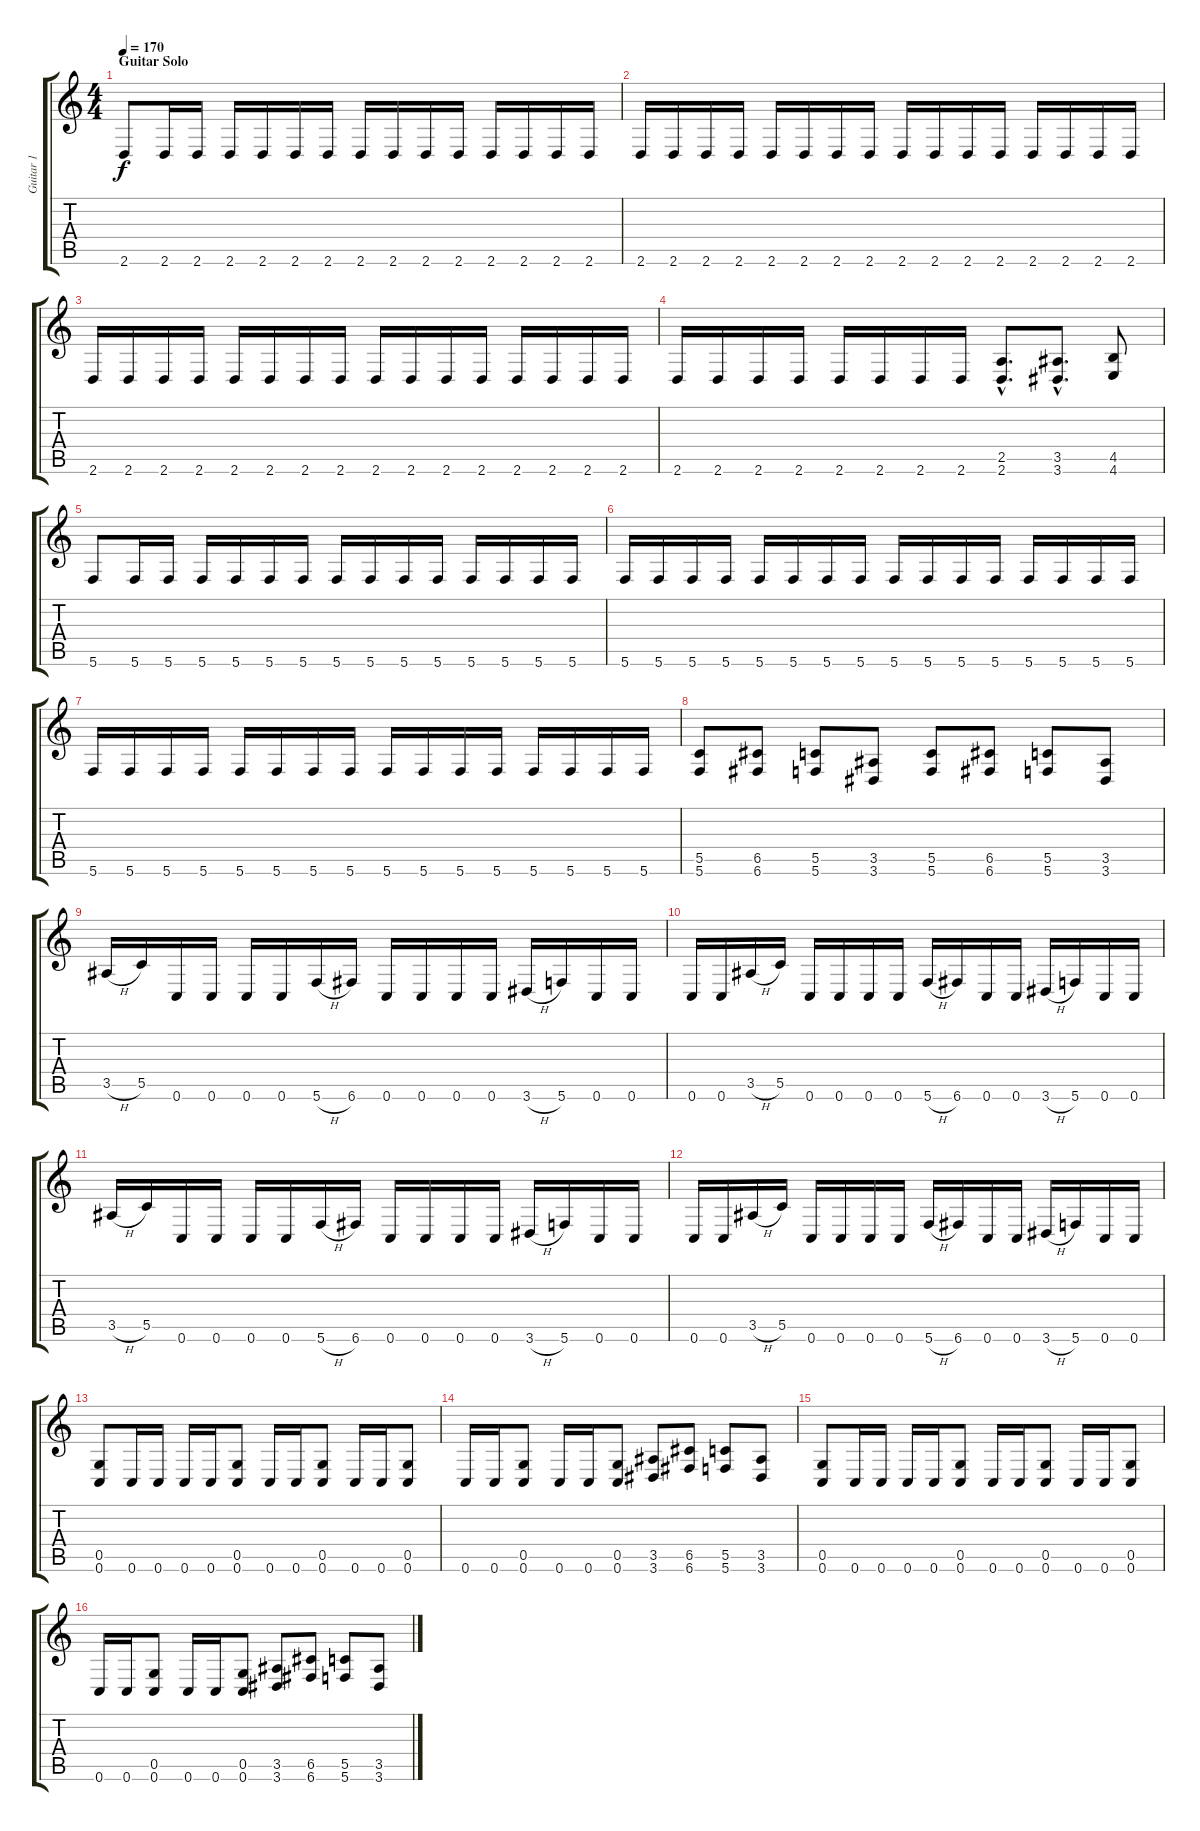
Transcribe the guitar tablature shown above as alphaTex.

\track ("Guitar 1" "Guitar 1") {instrument distortionguitar}
\staff {score tabs}
\tuning (D4 A3 F3 C3 G2 C2) {hide}
\ts (4 4)
\section ("" "Guitar Solo")
\tempo 170
\clef g2
\ks c
2.6.8{dy f} 2.6.16 2.6.16 2.6.16 2.6.16 2.6.16 2.6.16 2.6.16 2.6.16 2.6.16 2.6.16 2.6.16 2.6.16 2.6.16 2.6.16 |
2.6.16 2.6.16 2.6.16 2.6.16 2.6.16 2.6.16 2.6.16 2.6.16 2.6.16 2.6.16 2.6.16 2.6.16 2.6.16 2.6.16 2.6.16 2.6.16 |
2.6.16 2.6.16 2.6.16 2.6.16 2.6.16 2.6.16 2.6.16 2.6.16 2.6.16 2.6.16 2.6.16 2.6.16 2.6.16 2.6.16 2.6.16 2.6.16 |
2.6.16 2.6.16 2.6.16 2.6.16 2.6.16 2.6.16 2.6.16 2.6.16 (2.5{hac} 2.6{hac}).8{d} (3.5{hac} 3.6{hac}).8{d} (4.5 4.6).8 |
5.6.8 5.6.16 5.6.16 5.6.16 5.6.16 5.6.16 5.6.16 5.6.16 5.6.16 5.6.16 5.6.16 5.6.16 5.6.16 5.6.16 5.6.16 |
5.6.16 5.6.16 5.6.16 5.6.16 5.6.16 5.6.16 5.6.16 5.6.16 5.6.16 5.6.16 5.6.16 5.6.16 5.6.16 5.6.16 5.6.16 5.6.16 |
5.6.16 5.6.16 5.6.16 5.6.16 5.6.16 5.6.16 5.6.16 5.6.16 5.6.16 5.6.16 5.6.16 5.6.16 5.6.16 5.6.16 5.6.16 5.6.16 |
(5.5 5.6).8 (6.5 6.6).8 (5.5 5.6).8 (3.5 3.6).8 (5.5 5.6).8 (6.5 6.6).8 (5.5 5.6).8 (3.5 3.6).8 |
\section ("" "")
3.5{h}.16 5.5.16 0.6.16 0.6.16 0.6.16 0.6.16 5.6{h}.16 6.6.16 0.6.16 0.6.16 0.6.16 0.6.16 3.6{h}.16 5.6.16 0.6.16 0.6.16 |
0.6.16 0.6.16 3.5{h}.16 5.5.16 0.6.16 0.6.16 0.6.16 0.6.16 5.6{h}.16 6.6.16 0.6.16 0.6.16 3.6{h}.16 5.6.16 0.6.16 0.6.16 |
3.5{h}.16 5.5.16 0.6.16 0.6.16 0.6.16 0.6.16 5.6{h}.16 6.6.16 0.6.16 0.6.16 0.6.16 0.6.16 3.6{h}.16 5.6.16 0.6.16 0.6.16 |
0.6.16 0.6.16 3.5{h}.16 5.5.16 0.6.16 0.6.16 0.6.16 0.6.16 5.6{h}.16 6.6.16 0.6.16 0.6.16 3.6{h}.16 5.6.16 0.6.16 0.6.16 |
\section ("" "")
(0.5 0.6).8 0.6.16 0.6.16 0.6.16 0.6.16 (0.5 0.6).8 0.6.16 0.6.16 (0.5 0.6).8 0.6.16 0.6.16 (0.5 0.6).8 |
0.6.16 0.6.16 (0.5 0.6).8 0.6.16 0.6.16 (0.5 0.6).8 (3.5 3.6).8 (6.5 6.6).8 (5.5 5.6).8 (3.5 3.6).8 |
(0.5 0.6).8 0.6.16 0.6.16 0.6.16 0.6.16 (0.5 0.6).8 0.6.16 0.6.16 (0.5 0.6).8 0.6.16 0.6.16 (0.5 0.6).8 |
0.6.16 0.6.16 (0.5 0.6).8 0.6.16 0.6.16 (0.5 0.6).8 (3.5 3.6).8 (6.5 6.6).8 (5.5 5.6).8 (3.5 3.6).8
